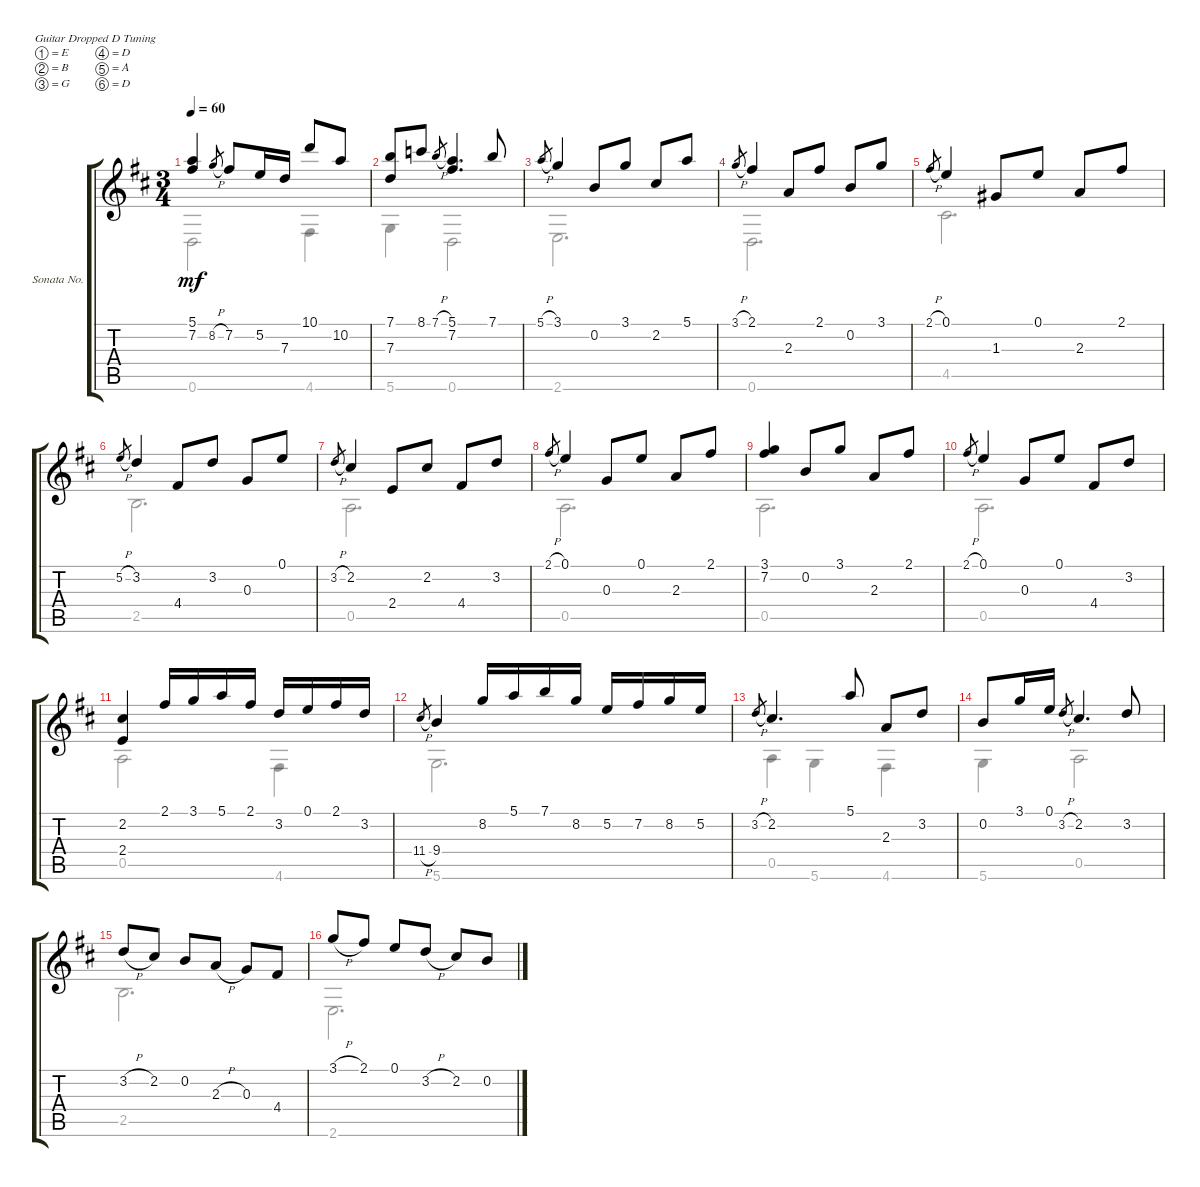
\bracketExtendMode groupsimilarinstruments
\firstSystemTrackNameOrientation horizontal
\otherSystemsTrackNameOrientation horizontal
\track ("Sonata No. 2 In D (K5) - 5. Saranbade" "Sonata No.") {instrument acousticguitarnylon}
\staff {score tabs}
\tuning (E4 B3 G3 D3 A2 D2)
\voice
\ts (3 4)
\tempo 60
\clef g2
\ks d
(5.1 7.2).4{dy mf} 8.2{h}.8{gr} 7.2.8 5.2.16 7.3.16 10.1.8 10.2.8 |
(7.1 7.3).8 8.1.8 7.1{h}.8{gr} (5.1 7.2).4{d} 7.1.8 |
5.1{h}.8{gr} 3.1.4 0.2.8 3.1.8 2.2.8 5.1.8 |
3.1{h}.8{gr} 2.1.4 2.3.8 2.1.8 0.2.8 3.1.8 |
2.1{h}.8{gr} 0.1.4 1.3.8 0.1.8 2.3.8 2.1.8 |
5.2{h}.8{gr} 3.2.4 4.4.8 3.2.8 0.3.8 0.1.8 |
3.2{h}.8{gr} 2.2.4 2.4.8 2.2.8 4.4.8 3.2.8 |
2.1{h}.8{gr} 0.1.4 0.3.8 0.1.8 2.3.8 2.1.8 |
(3.1 7.2).4 0.2.8 3.1.8 2.3.8 2.1.8 |
2.1{h}.8{gr} 0.1.4 0.3.8 0.1.8 4.4.8 3.2.8 |
(2.2 2.4).4 2.1.16 3.1.16 5.1.16 2.1.16 3.2.16 0.1.16 2.1.16 3.2.16 |
11.4{h}.8{gr} 9.4.4 8.2.16 5.1.16 7.1.16 8.2.16 5.2.16 7.2.16 8.2.16 5.2.16 |
3.2{h}.8{gr} 2.2.4{d} 5.1.8 2.3.8 3.2.8 |
0.2.8 3.1.16 0.1.16 3.2{h}.8{gr} 2.2.4{d} 3.2.8 |
3.2{h}.8 2.2.8 0.2.8 2.3{h}.8 0.3.8 4.4.8 |
3.1{h}.8 2.1.8 0.1.8 3.2{h}.8 2.2.8 0.2.8
\voice
\clef g2
\ottava regular
\simile none
\ks d
0.6.2{dy mf} 4.6.4 |
5.6.4 0.6.2 |
2.6.2{d} |
0.6.2{d} |
4.5.2{d} |
2.5.2{d} |
0.5.2{d} |
0.5.2{d} |
0.5.2{d} |
0.5.2{d} |
0.5.2 4.6.4 |
5.6.2{d} |
0.5.4 5.6.4 4.6.4 |
5.6.4 0.5.2 |
2.5.2{d} |
2.6.2{d}
